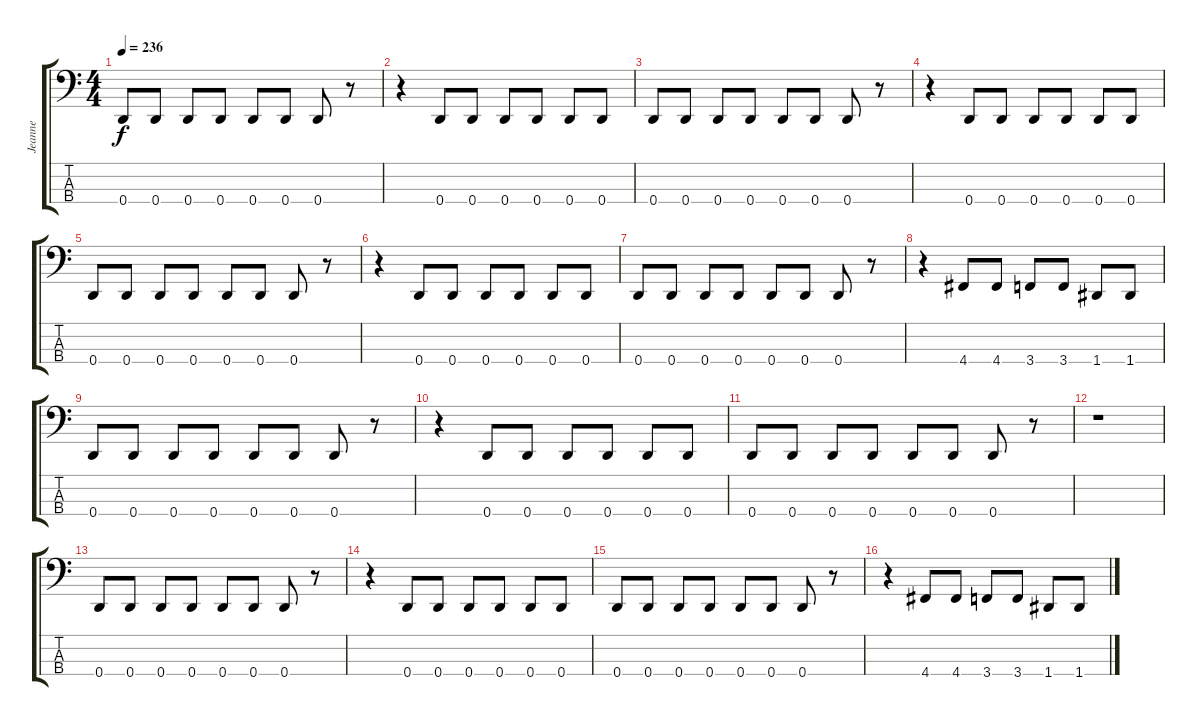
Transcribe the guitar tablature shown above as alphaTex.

\track ("Jeanne" "Jeanne") {instrument electricbassfinger}
\staff {score tabs}
\tuning (F2 C2 G1 D1) {hide}
\ts (4 4)
\tempo 236
\clef f4
\ks c
0.4.8{dy f} 0.4.8 0.4.8 0.4.8 0.4.8 0.4.8 0.4.8 r.8 |
r.4 0.4.8 0.4.8 0.4.8 0.4.8 0.4.8 0.4.8 |
0.4.8 0.4.8 0.4.8 0.4.8 0.4.8 0.4.8 0.4.8 r.8 |
r.4 0.4.8 0.4.8 0.4.8 0.4.8 0.4.8 0.4.8 |
0.4.8 0.4.8 0.4.8 0.4.8 0.4.8 0.4.8 0.4.8 r.8 |
r.4 0.4.8 0.4.8 0.4.8 0.4.8 0.4.8 0.4.8 |
0.4.8 0.4.8 0.4.8 0.4.8 0.4.8 0.4.8 0.4.8 r.8 |
r.4 4.4.8 4.4.8 3.4.8 3.4.8 1.4.8 1.4.8 |
0.4.8 0.4.8 0.4.8 0.4.8 0.4.8 0.4.8 0.4.8 r.8 |
r.4 0.4.8 0.4.8 0.4.8 0.4.8 0.4.8 0.4.8 |
0.4.8 0.4.8 0.4.8 0.4.8 0.4.8 0.4.8 0.4.8 r.8 |
r.1 |
0.4.8 0.4.8 0.4.8 0.4.8 0.4.8 0.4.8 0.4.8 r.8 |
r.4 0.4.8 0.4.8 0.4.8 0.4.8 0.4.8 0.4.8 |
0.4.8 0.4.8 0.4.8 0.4.8 0.4.8 0.4.8 0.4.8 r.8 |
r.4 4.4.8 4.4.8 3.4.8 3.4.8 1.4.8 1.4.8
